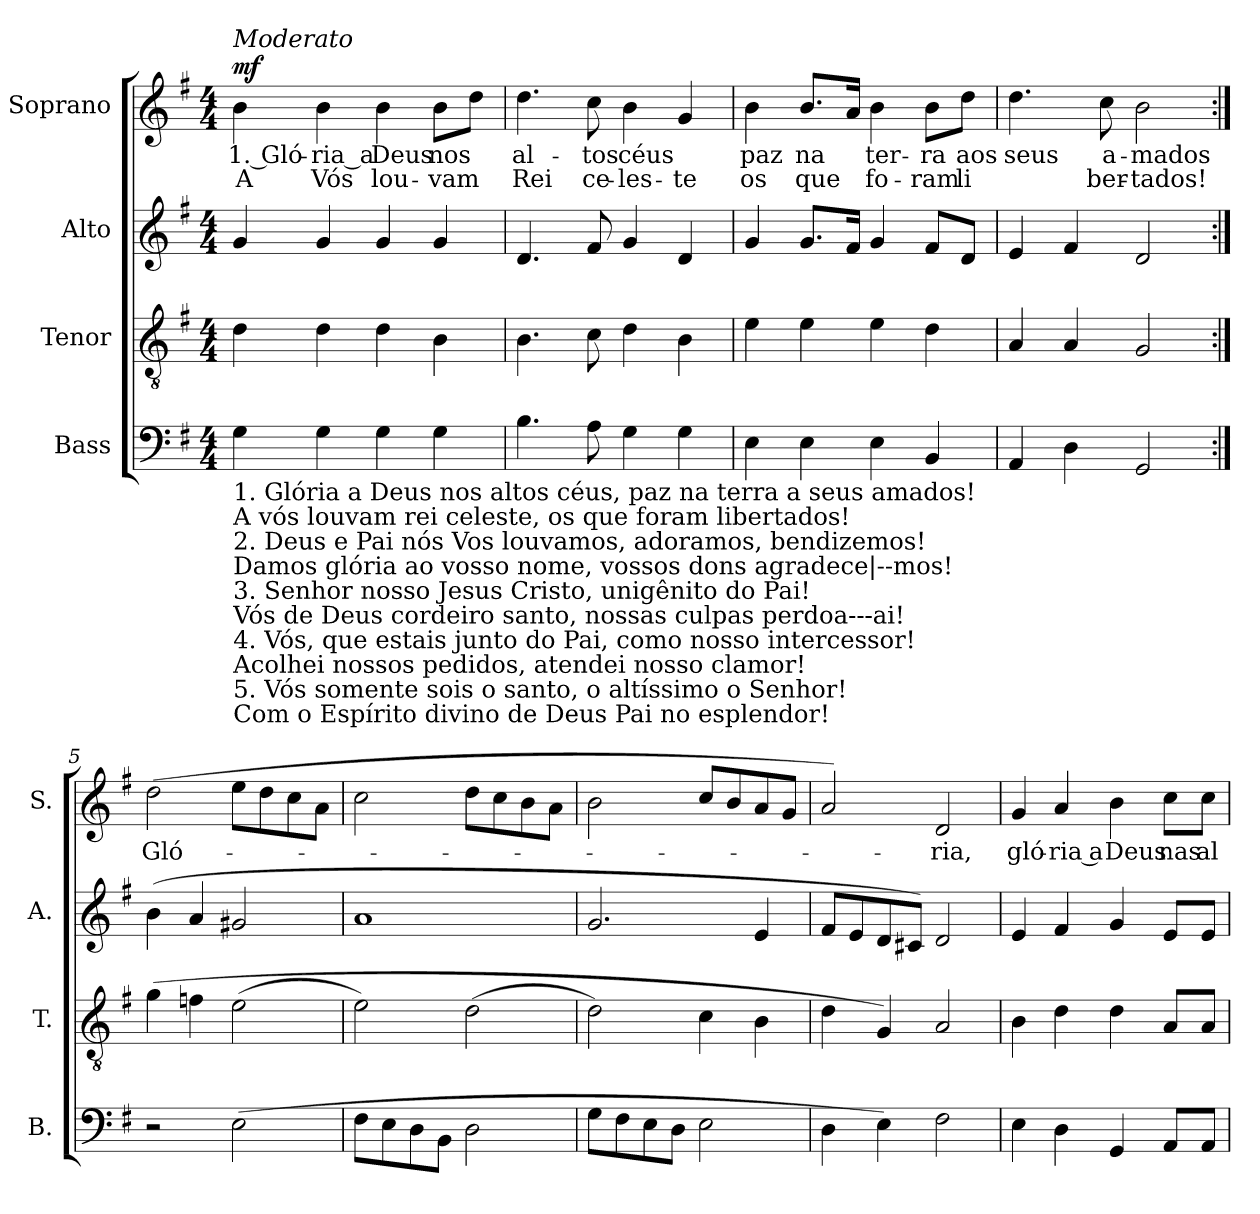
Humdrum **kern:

**kern	**kern	**kern	**kern	**text	**text	**dynam
*part4	*part3	*part2	*part1	*part1	*part1	*part1
*staff4	*staff3	*staff2	*staff1	*staff1	*staff1	*staff1
*I"Bass	*I"Tenor	*I"Alto	*I"Soprano	*	*	*
*I'B.	*I'T.	*I'A.	*I'S.	*	*	*
*clefF4	*clefGv2	*clefG2	*clefG2	*	*	*
*k[f#]	*k[f#]	*k[f#]	*k[f#]	*	*	*
*M4/4	*M4/4	*M4/4	*M4/4	*	*	*
=1	=1	=1	=1	=1	=1	=1
!	!	!	!LO:TX:a:i:t=Moderato	!	!	!
!LO:TX:b:t=1. Glória a Deus nos altos céus, paz na terra a seus amados!	!	!	!	!	!	!
!LO:TX:b:t=A vós louvam rei celeste, os que foram libertados!	!	!	!	!	!	!
!LO:TX:b:t=2. Deus e Pai nós Vos louvamos, adoramos, bendizemos!	!	!	!	!	!	!
!LO:TX:b:t=Damos glória ao vosso nome, vossos dons agradece|--mos!	!	!	!	!	!	!
!LO:TX:b:t=3. Senhor nosso Jesus Cristo, unigênito do Pai!	!	!	!	!	!	!
!LO:TX:b:t=Vós de Deus cordeiro santo, nossas culpas perdoa---ai!	!	!	!	!	!	!
!LO:TX:b:t=4. Vós, que estais junto do Pai, como nosso intercessor!	!	!	!	!	!	!
!LO:TX:b:t=Acolhei nossos pedidos, atendei nosso clamor!	!	!	!	!	!	!
!LO:TX:b:t=5. Vós somente sois o santo, o altíssimo o Senhor!	!	!	!	!	!	!
!LO:TX:b:t=Com o Espírito divino de Deus Pai no esplendor!	!	!	!	!	!	!
!	!	!	!	!LO:LY:b	!LO:LY:b	!LO:DY:a
4G\	4d\	4g/	4b\	1. Gló-	A	mf
!	!	!	!	!LO:LY:b	!LO:LY:b	!
4G\	4d\	4g/	4b\	-ria_a	Vós	.
!	!	!	!	!LO:LY:b	!LO:LY:b	!
4G\	4d\	4g/	4b\	Deus	lou-	.
!	!	!	!	!LO:LY:b	!LO:LY:b	!
4G\	4B\	4g/	8b\L	nos	-vam	.
.	.	.	8dd\J	.	.	.
=2	=2	=2	=2	=2	=2	=2
!	!	!	!	!LO:LY:b	!LO:LY:b	!
4.B\	4.B\	4.d/	4.dd\	al-	Rei	.
!	!	!	!	!LO:LY:b	!LO:LY:b	!
8A\	8c\	8f#/	8cc\	-tos	ce-	.
!	!	!	!	!LO:LY:b	!LO:LY:b	!
4G\	4d\	4g/	4b\	céus	-les-	.
!	!	!	!	!	!LO:LY:b	!
4G\	4B\	4d/	4g/	.	-te	.
=3	=3	=3	=3	=3	=3	=3
!	!	!	!	!LO:LY:b	!LO:LY:b	!
4E\	4e\	4g/	4b\	paz	os	.
!	!	!	!	!LO:LY:b	!LO:LY:b	!
4E\	4e\	8.g/L	8.b/L	na	que	.
.	.	16f#/Jk	16a/Jk	.	.	.
!	!	!	!	!LO:LY:b	!LO:LY:b	!
4E\	4e\	4g/	4b\	ter-	fo-	.
!	!	!	!	!LO:LY:b	!LO:LY:b	!
4BB/	4d\	8f#/L	8b\L	-ra	-ram	.
!	!	!	!	!LO:LY:b	!LO:LY:b	!
.	.	8d/J	8dd\J	aos	-li	.
=4	=4	=4	=4	=4	=4	=4
!	!	!	!	!LO:LY:b	!	!
4AA/	4A/	4e/	4.dd\	seus	.	.
4D\	4A/	4f#/	.	.	.	.
!	!	!	!	!LO:LY:b	!LO:LY:b	!
.	.	.	8cc\	a-	ber-	.
!	!	!	!	!LO:LY:b	!LO:LY:b	!
2GG/	2G/	2d/	2b\	-mados	-tados!	.
!!LO:PB:g=z
=5:|!	=5:|!	=5:|!	=5:|!	=5:|!	=5:|!	=5:|!
!	!	!	!	!LO:LY:b	!	!
2r	(>4g\	(>4b\	(>2dd\	Gló-	.	.
.	4fn\	4a/	.	.	.	.
(>2E\	(>2e\	2g#X/	8ee\L	.	.	.
.	.	.	8dd\	.	.	.
.	.	.	8cc\	.	.	.
.	.	.	8a\J	.	.	.
=6	=6	=6	=6	=6	=6	=6
8F#\L	2e\)	1a	2cc\	.	.	.
8E\	.	.	.	.	.	.
8D\	.	.	.	.	.	.
8BB\J	.	.	.	.	.	.
2D\	(>2d\	.	8dd\L	.	.	.
.	.	.	8cc\	.	.	.
.	.	.	8b\	.	.	.
.	.	.	8a\J	.	.	.
=7	=7	=7	=7	=7	=7	=7
8G\L	2d\)	2.g/	2b\	.	.	.
8F#\	.	.	.	.	.	.
8E\	.	.	.	.	.	.
8D\J	.	.	.	.	.	.
2E\	4c\	.	8cc/L	.	.	.
.	.	.	8b/	.	.	.
.	4B\	4e/	8a/	.	.	.
.	.	.	8g/J	.	.	.
=8	=8	=8	=8	=8	=8	=8
4D\	4d\	8f#/L	2a/)	.	.	.
.	.	8e/	.	.	.	.
4E\)	4G/)	8d/	.	.	.	.
.	.	8c#X/J)	.	.	.	.
!	!	!	!	!LO:LY:b	!	!
2F#\	2A/	2d/	2d/	-ria,	.	.
=9	=9	=9	=9	=9	=9	=9
!	!	!	!	!LO:LY:b	!	!
4E\	4B\	4e/	4g/	gló-	.	.
!	!	!	!	!LO:LY:b	!	!
4D\	4d\	4f#/	4a/	-ria a	.	.
!	!	!	!	!LO:LY:b	!	!
4GG/	4d\	4g/	4b\	Deus	.	.
!	!	!	!	!LO:LY:b	!	!
8AA/L	8A/L	8e/L	8cc\L	nas	.	.
!	!	!	!	!LO:LY:b	!	!
8AA/J	8A/J	8e/J	8cc\J	al-	.	.
=	=	=	=	=	=	=
*-	*-	*-	*-	*-	*-	*-
